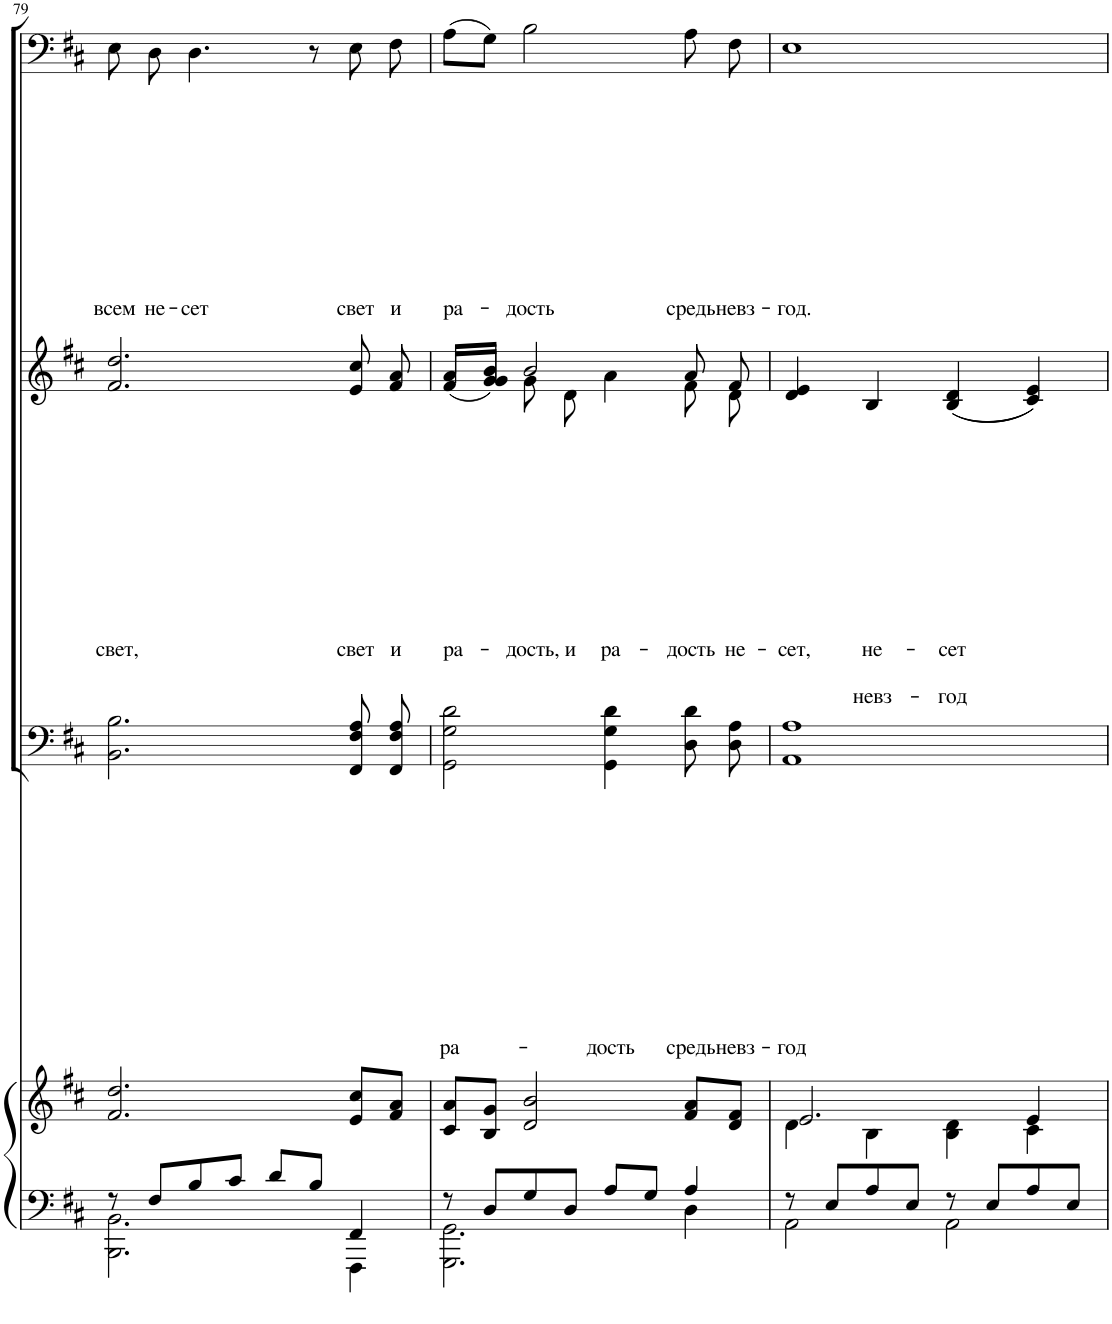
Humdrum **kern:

**kern	**kern	**kern	**text	**text	**text	**text	**text	**text	**text	**text	**text	**text	**text	**text	**kern	**text	**text	**text	**text	**text	**text	**text	**text	**text	**text	**text	**text	**text	**kern	**text	**text	**text	**text	**text	**text	**text	**text	**text	**text
*part4	*part4	*part3	*part3	*part3	*part3	*part3	*part3	*part3	*part3	*part3	*part3	*part3	*part3	*part3	*part2	*part2	*part2	*part2	*part2	*part2	*part2	*part2	*part2	*part2	*part2	*part2	*part2	*part2	*part1	*part1	*part1	*part1	*part1	*part1	*part1	*part1	*part1	*part1	*part1
*staff5	*staff4	*staff3	*staff3	*staff3	*staff3	*staff3	*staff3	*staff3	*staff3	*staff3	*staff3	*staff3	*staff3	*staff3	*staff2	*staff2	*staff2	*staff2	*staff2	*staff2	*staff2	*staff2	*staff2	*staff2	*staff2	*staff2	*staff2	*staff2	*staff1	*staff1	*staff1	*staff1	*staff1	*staff1	*staff1	*staff1	*staff1	*staff1	*staff1
*	*	*	*	*	*	*	*	*	*	*	*	*	*	*	*	*	*	*	*	*	*	*	*	*	*	*	*	*	*I"Soprano	*	*	*	*	*	*	*	*	*	*
!!LO:PB:g=z
*clefF4	*clefG2	*clefF4	*	*	*	*	*	*	*	*	*	*	*	*	*clefG2	*	*	*	*	*	*	*	*	*	*	*	*	*	*clefF4	*	*	*	*	*	*	*	*	*	*
*k[f#c#]	*k[f#c#]	*k[f#c#]	*	*	*	*	*	*	*	*	*	*	*	*	*k[f#c#]	*	*	*	*	*	*	*	*	*	*	*	*	*	*k[f#c#]	*	*	*	*	*	*	*	*	*	*
*M4/4	*M4/4	*M4/4	*	*	*	*	*	*	*	*	*	*	*	*	*M4/4	*	*	*	*	*	*	*	*	*	*	*	*	*	*M4/4	*	*	*	*	*	*	*	*	*	*
=79	=79	=79	=79	=79	=79	=79	=79	=79	=79	=79	=79	=79	=79	=79	=79	=79	=79	=79	=79	=79	=79	=79	=79	=79	=79	=79	=79	=79	=79	=79	=79	=79	=79	=79	=79	=79	=79	=79	=79
*^	*	*	*	*	*	*	*	*	*	*	*	*	*	*	*	*	*	*	*	*	*	*	*	*	*	*	*	*	*	*	*	*	*	*	*	*	*	*	*
!	!	!	!	!	!	!	!	!	!	!	!	!	!	!	!	!	!	!	!	!	!	!	!	!	!	!	!LO:LY:b	!	!	!	!	!	!	!	!	!	!	!	!	!LO:LY:b
8r	2.BBB\ 2.BB\	2.f#/ 2.dd/	2.BB\ 2.B\	.	.	.	.	.	.	.	.	.	.	.	.	2.f#/ 2.dd/	.	.	.	.	.	.	.	.	.	.	свет,	.	.	8E\	.	.	.	.	.	.	.	.	.	всем
!	!	!	!	!	!	!	!	!	!	!	!	!	!	!	!	!	!	!	!	!	!	!	!	!	!	!	!	!	!	!	!	!	!	!	!	!	!	!	!	!LO:LY:b
8F#/L	.	.	.	.	.	.	.	.	.	.	.	.	.	.	.	.	.	.	.	.	.	.	.	.	.	.	.	.	.	8D\	.	.	.	.	.	.	.	.	.	не-
!	!	!	!	!	!	!	!	!	!	!	!	!	!	!	!	!	!	!	!	!	!	!	!	!	!	!	!	!	!	!	!	!	!	!	!	!	!	!	!	!LO:LY:b
8B/	.	.	.	.	.	.	.	.	.	.	.	.	.	.	.	.	.	.	.	.	.	.	.	.	.	.	.	.	.	4.D\	.	.	.	.	.	.	.	.	.	-сет
8c#/J	.	.	.	.	.	.	.	.	.	.	.	.	.	.	.	.	.	.	.	.	.	.	.	.	.	.	.	.	.	.	.	.	.	.	.	.	.	.	.	.
8d/L	.	.	.	.	.	.	.	.	.	.	.	.	.	.	.	.	.	.	.	.	.	.	.	.	.	.	.	.	.	.	.	.	.	.	.	.	.	.	.	.
8B/J	.	.	.	.	.	.	.	.	.	.	.	.	.	.	.	.	.	.	.	.	.	.	.	.	.	.	.	.	.	8r	.	.	.	.	.	.	.	.	.	.
!	!	!	!	!	!	!	!	!	!	!	!	!	!	!	!	!	!	!	!	!	!	!	!	!	!	!	!LO:LY:b	!	!	!	!	!	!	!	!	!	!	!	!	!LO:LY:b
4FF#/	4FFF#\	8e/ 8cc#/L	8FF#/ 8F#/ 8A/L	.	.	.	.	.	.	.	.	.	.	.	.	8e/ 8cc#/	.	.	.	.	.	.	.	.	.	.	свет	.	.	8E\	.	.	.	.	.	.	.	.	.	свет
!	!	!	!	!	!	!	!	!	!	!	!	!	!	!	!	!	!	!	!	!	!	!	!	!	!	!	!LO:LY:b	!	!	!	!	!	!	!	!	!	!	!	!	!LO:LY:b
.	.	8f#/ 8a/J	8FF#/ 8F#/ 8A/J	.	.	.	.	.	.	.	.	.	.	.	.	8f#/ 8a/	.	.	.	.	.	.	.	.	.	.	и	.	.	8F#\	.	.	.	.	.	.	.	.	.	и
=80	=80	=80	=80	=80	=80	=80	=80	=80	=80	=80	=80	=80	=80	=80	=80	=80	=80	=80	=80	=80	=80	=80	=80	=80	=80	=80	=80	=80	=80	=80	=80	=80	=80	=80	=80	=80	=80	=80	=80	=80
!	!	!	!	!	!	!	!	!	!	!	!	!	!	!	!LO:LY:b	!	!	!	!	!	!	!	!	!	!	!	!LO:LY:b	!	!	!	!	!	!	!	!	!	!	!	!	!LO:LY:b
*	*	*	*	*	*	*	*	*	*	*	*	*	*	*	*	*^	*	*	*	*	*	*	*	*	*	*	*	*	*	*	*	*	*	*	*	*	*	*	*	*
8r	2.GGG\ 2.GG\	8c#/ 8a/L	2GG\ 2G\ 2d\	.	.	.	.	.	.	.	.	.	.	.	ра-	8a/L	(8f#/L	.	.	.	.	.	.	.	.	.	.	ра-	.	.	(8A\L	.	.	.	.	.	.	.	.	.	ра-
8D/L	.	8B/ 8g/J	.	.	.	.	.	.	.	.	.	.	.	.	.	8g/ 8b/J	8g/J)	.	.	.	.	.	.	.	.	.	.	.	.	.	8G\J)	.	.	.	.	.	.	.	.	.	.
!	!	!	!	!	!	!	!	!	!	!	!	!	!	!	!	!	!	!	!	!	!	!	!	!	!	!	!	!LO:LY:b	!	!	!	!	!	!	!	!	!	!	!	!	!LO:LY:b
8G/	.	2d/ 2b/	.	.	.	.	.	.	.	.	.	.	.	.	.	2b/	8g\	.	.	.	.	.	.	.	.	.	.	-дость,	.	.	2B\	.	.	.	.	.	.	.	.	.	-дость
!	!	!	!	!	!	!	!	!	!	!	!	!	!	!	!	!	!	!	!	!	!	!	!	!	!	!	!	!LO:LY:b	!	!	!	!	!	!	!	!	!	!	!	!	!
8D/J	.	.	.	.	.	.	.	.	.	.	.	.	.	.	.	.	8d\	.	.	.	.	.	.	.	.	.	.	и	.	.	.	.	.	.	.	.	.	.	.	.	.
!	!	!	!	!	!	!	!	!	!	!	!	!	!	!	!LO:LY:b	!	!	!	!	!	!	!	!	!	!	!	!	!LO:LY:b	!	!	!	!	!	!	!	!	!	!	!	!	!
8A/L	.	.	4GG\ 4G\ 4d\	.	.	.	.	.	.	.	.	.	.	.	-дость	.	4a\	.	.	.	.	.	.	.	.	.	.	ра-	.	.	.	.	.	.	.	.	.	.	.	.	.
8G/J	.	.	.	.	.	.	.	.	.	.	.	.	.	.	.	.	.	.	.	.	.	.	.	.	.	.	.	.	.	.	.	.	.	.	.	.	.	.	.	.	.
!	!	!	!	!	!	!	!	!	!	!	!	!	!	!	!LO:LY:b	!	!	!	!	!	!	!	!	!	!	!	!	!LO:LY:b	!	!	!	!	!	!	!	!	!	!	!	!	!LO:LY:b
4A/	4D\	8f#/ 8a/L	8D\ 8d\L	.	.	.	.	.	.	.	.	.	.	.	средь	8a/	8f#\	.	.	.	.	.	.	.	.	.	.	-дость	.	.	8A\	.	.	.	.	.	.	.	.	.	средь
!	!	!	!	!	!	!	!	!	!	!	!	!	!	!	!LO:LY:b	!	!	!	!	!	!	!	!	!	!	!	!	!LO:LY:b	!	!	!	!	!	!	!	!	!	!	!	!	!LO:LY:b
.	.	8d/ 8f#/J	8D\ 8A\J	.	.	.	.	.	.	.	.	.	.	.	невз-	8f#/	8d\	.	.	.	.	.	.	.	.	.	.	не-	.	.	8F#\	.	.	.	.	.	.	.	.	.	невз-
=81	=81	=81	=81	=81	=81	=81	=81	=81	=81	=81	=81	=81	=81	=81	=81	=81	=81	=81	=81	=81	=81	=81	=81	=81	=81	=81	=81	=81	=81	=81	=81	=81	=81	=81	=81	=81	=81	=81	=81	=81	=81
*	*	*^	*	*	*	*	*	*	*	*	*	*	*	*	*	*	*	*	*	*	*	*	*	*	*	*	*	*	*	*	*	*	*	*	*	*	*	*	*	*	*
!	!	!	!	!	!	!	!	!	!	!	!	!	!	!	!	!LO:LY:b	!	!	!	!	!	!	!	!	!	!	!	!	!LO:LY:b	!	!	!	!	!	!	!	!	!	!	!	!	!LO:LY:b
*	*	*	*	*	*	*	*	*	*	*	*	*	*	*	*	*	*v	*v	*	*	*	*	*	*	*	*	*	*	*	*	*	*	*	*	*	*	*	*	*	*	*	*
8r	2AA\	2.e/	4d\	1AA 1A	.	.	.	.	.	.	.	.	.	.	.	-год	4d/ 4e/	.	.	.	.	.	.	.	.	.	.	-сет,	.	.	1E	.	.	.	.	.	.	.	.	.	-год.
8E/L	.	.	.	.	.	.	.	.	.	.	.	.	.	.	.	.	.	.	.	.	.	.	.	.	.	.	.	.	.	.	.	.	.	.	.	.	.	.	.	.	.
!	!	!	!	!	!	!	!	!	!	!	!	!	!	!	!	!	!	!	!	!	!	!	!	!	!	!	!	!LO:LY:b	!	!LO:LY:b	!	!	!	!	!	!	!	!	!	!	!
8A/	.	.	4B\	.	.	.	.	.	.	.	.	.	.	.	.	.	4B/	.	.	.	.	.	.	.	.	.	.	не-	.	невз-	.	.	.	.	.	.	.	.	.	.	.
8E/J	.	.	.	.	.	.	.	.	.	.	.	.	.	.	.	.	.	.	.	.	.	.	.	.	.	.	.	.	.	.	.	.	.	.	.	.	.	.	.	.	.
!	!	!	!	!	!	!	!	!	!	!	!	!	!	!	!	!	!	!	!	!	!	!	!	!	!	!	!	!LO:LY:b	!	!LO:LY:b	!	!	!	!	!	!	!	!	!	!	!
8r	2AA\	.	4B\ 4d\	.	.	.	.	.	.	.	.	.	.	.	.	.	((4B/ 4d/	.	.	.	.	.	.	.	.	.	.	-сет	.	-год	.	.	.	.	.	.	.	.	.	.	.
8E/L	.	.	.	.	.	.	.	.	.	.	.	.	.	.	.	.	.	.	.	.	.	.	.	.	.	.	.	.	.	.	.	.	.	.	.	.	.	.	.	.	.
8A/	.	4e/	4c#\	.	.	.	.	.	.	.	.	.	.	.	.	.	4c#/ 4e/))	.	.	.	.	.	.	.	.	.	.	.	.	.	.	.	.	.	.	.	.	.	.	.	.
8E/J	.	.	.	.	.	.	.	.	.	.	.	.	.	.	.	.	.	.	.	.	.	.	.	.	.	.	.	.	.	.	.	.	.	.	.	.	.	.	.	.	.
*v	*v	*	*	*	*	*	*	*	*	*	*	*	*	*	*	*	*	*	*	*	*	*	*	*	*	*	*	*	*	*	*	*	*	*	*	*	*	*	*	*	*
*	*v	*v	*	*	*	*	*	*	*	*	*	*	*	*	*	*	*	*	*	*	*	*	*	*	*	*	*	*	*	*	*	*	*	*	*	*	*	*	*	*
=	=	=	=	=	=	=	=	=	=	=	=	=	=	=	=	=	=	=	=	=	=	=	=	=	=	=	=	=	=	=	=	=	=	=	=	=	=	=	=
*-	*-	*-	*-	*-	*-	*-	*-	*-	*-	*-	*-	*-	*-	*-	*-	*-	*-	*-	*-	*-	*-	*-	*-	*-	*-	*-	*-	*-	*-	*-	*-	*-	*-	*-	*-	*-	*-	*-	*-
